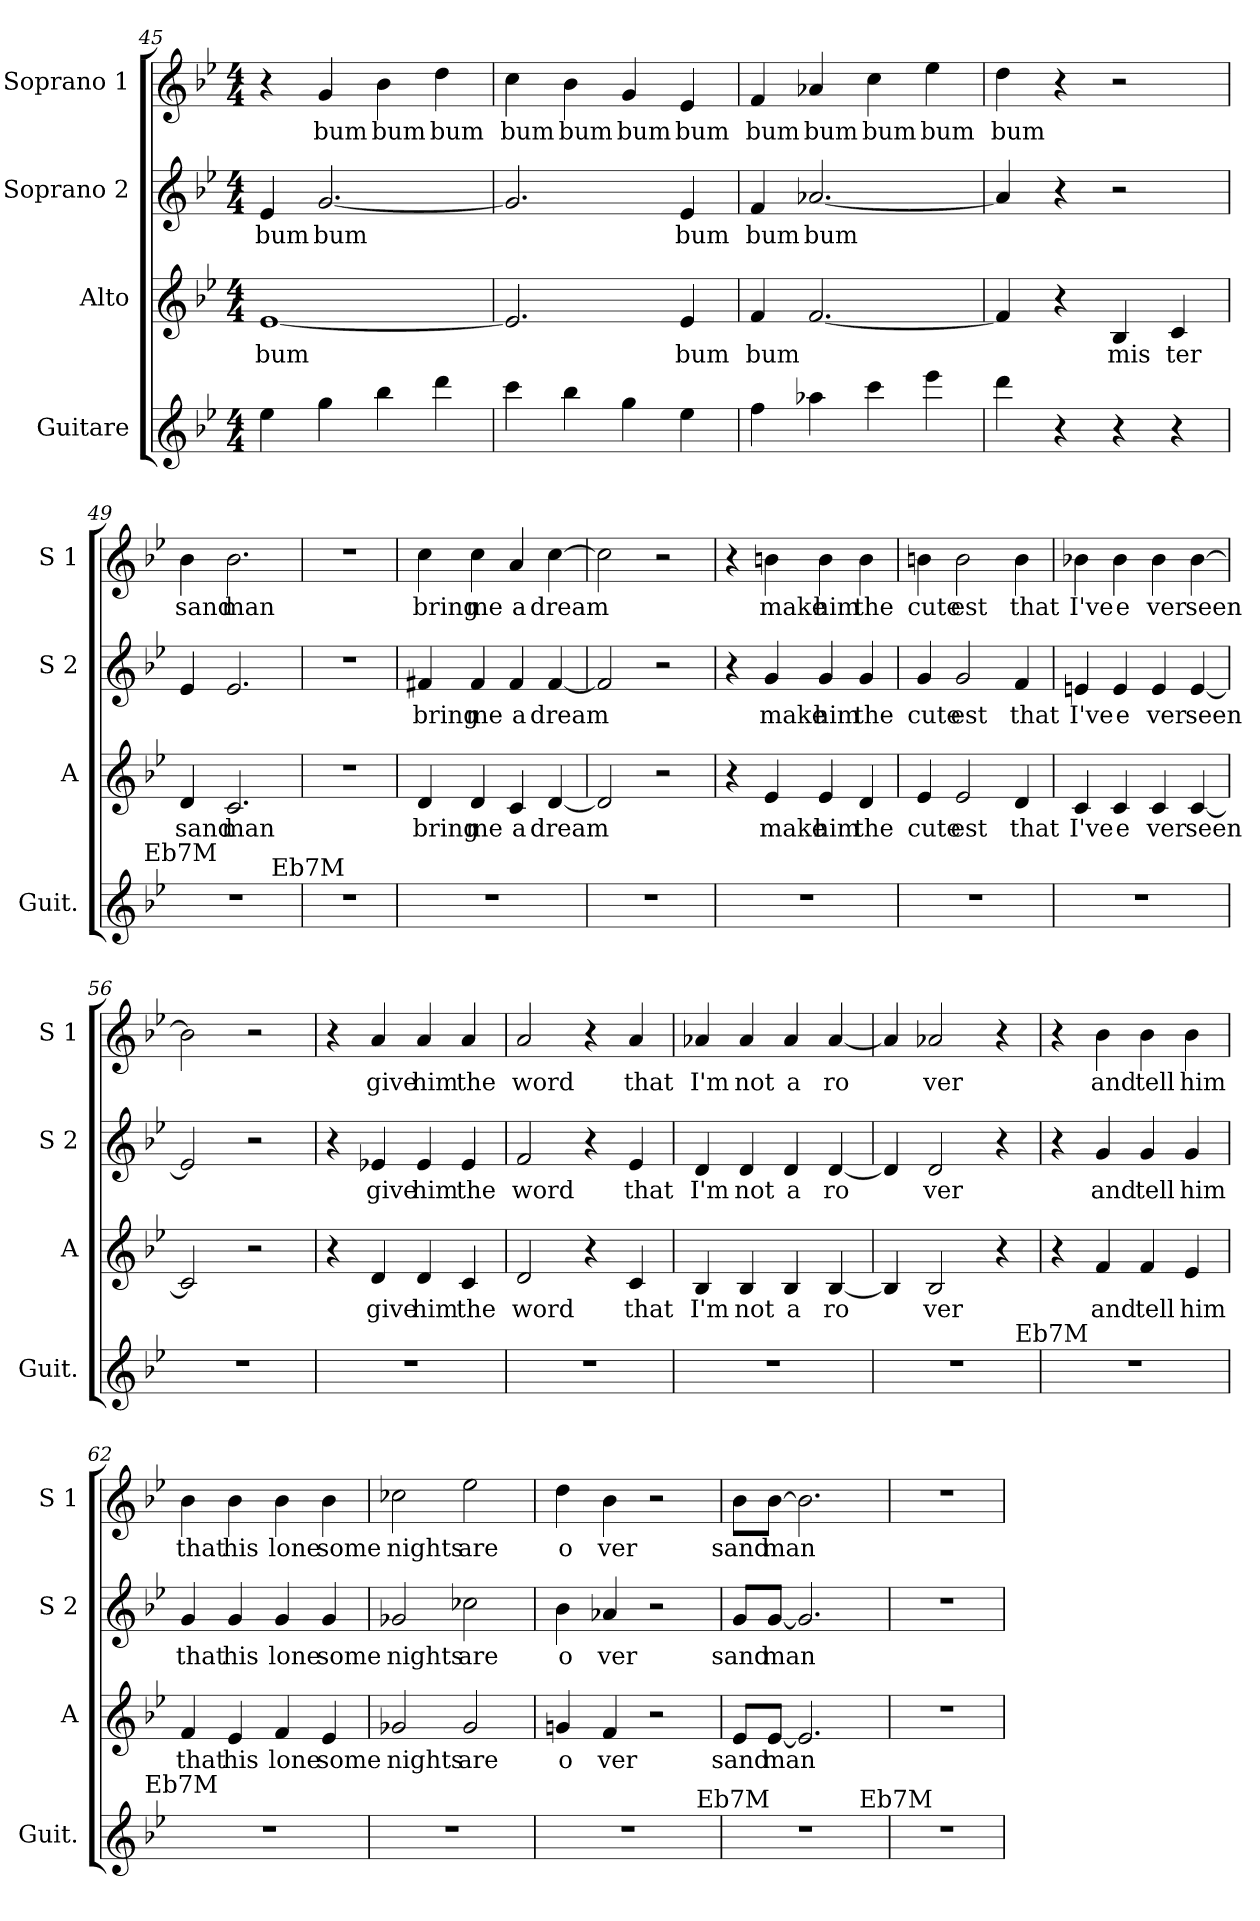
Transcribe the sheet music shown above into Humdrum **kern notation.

**kern	**kern	**text	**kern	**text	**kern	**text
*part4	*part3	*part3	*part2	*part2	*part1	*part1
*staff4	*staff3	*staff3	*staff2	*staff2	*staff1	*staff1
*I"Guitare	*I"Alto	*	*I"Soprano 2	*	*I"Soprano 1	*
*I'Guit.	*I'A	*	*I'S 2	*	*I'S 1	*
*clefG2	*clefG2	*	*clefG2	*	*clefG2	*
*ITrd7c12	*	*	*	*	*	*
*k[b-e-]	*k[b-e-]	*	*k[b-e-]	*	*k[b-e-]	*
*B-:	*B-:	*	*B-:	*	*B-:	*
*M4/4	*M4/4	*	*M4/4	*	*M4/4	*
=45	=45	=45	=45	=45	=45	=45
!	!	!LO:LY:b	!	!LO:LY:b	!	!
4e-\	[1e-	bum	4e-/	bum	4r	.
!	!	!	!	!LO:LY:b	!	!LO:LY:b
4g\	.	.	[2.g/	bum	4g/	bum
!	!	!	!	!	!	!LO:LY:b
4b-\	.	.	.	.	4b-\	bum
!	!	!	!	!	!	!LO:LY:b
4dd\	.	.	.	.	4dd\	bum
=46	=46	=46	=46	=46	=46	=46
!	!	!	!	!	!	!LO:LY:b
4cc\	2.e-/]	.	2.g/]	.	4cc\	bum
!	!	!	!	!	!	!LO:LY:b
4b-\	.	.	.	.	4b-\	bum
!	!	!	!	!	!	!LO:LY:b
4g\	.	.	.	.	4g/	bum
!	!	!LO:LY:b	!	!LO:LY:b	!	!LO:LY:b
4e-\	4e-/	bum	4e-/	bum	4e-/	bum
=47	=47	=47	=47	=47	=47	=47
!	!	!LO:LY:b	!	!LO:LY:b	!	!LO:LY:b
4f\	4f/	bum	4f/	bum	4f/	bum
!	!	!	!	!LO:LY:b	!	!LO:LY:b
4a-X\	[2.f/	.	[2.a-X/	bum	4a-X/	bum
!	!	!	!	!	!	!LO:LY:b
4cc\	.	.	.	.	4cc\	bum
!	!	!	!	!	!	!LO:LY:b
4ee-\	.	.	.	.	4ee-\	bum
!!LO:LB:g=z
=48	=48	=48	=48	=48	=48	=48
!	!	!	!	!	!	!LO:LY:b
4dd\	4f/]	.	4a-/]	.	4dd\	bum
4r	4r	.	4r	.	4r	.
!	!	!LO:LY:b	!	!	!	!
4r	4B-/	mis	2r	.	2r	.
!	!	!LO:LY:b	!	!	!	!
4r	4c/	ter	.	.	.	.
=49	=49	=49	=49	=49	=49	=49
!LO:TX:a:cj:t=Eb7M	!	!	!	!	!	!
!	!	!LO:LY:b	!	!	!	!LO:LY:b
1r	4d/	sand	4e-/	.	4b-\	sand
!	!	!LO:LY:b	!	!	!	!LO:LY:b
.	2.c/	man	2.e-/	.	2.b-\	man
=50	=50	=50	=50	=50	=50	=50
!LO:TX:a:cj:t=Eb7M	!	!	!	!	!	!
1r	1r	.	1r	.	1r	.
=51	=51	=51	=51	=51	=51	=51
!	!	!LO:LY:b	!	!LO:LY:b	!	!LO:LY:b
1r	4d/	bring	4f#X/	bring	4cc\	bring
!	!	!LO:LY:b	!	!LO:LY:b	!	!LO:LY:b
.	4d/	me	4f#/	me	4cc\	me
!	!	!LO:LY:b	!	!LO:LY:b	!	!LO:LY:b
.	4c/	a	4f#/	a	4a/	a
!	!	!LO:LY:b	!	!LO:LY:b	!	!LO:LY:b
.	[4d/	dream	[4f#/	dream	[4cc\	dream
=52	=52	=52	=52	=52	=52	=52
1r	2d/]	.	2f#/]	.	2cc\]	.
.	2r	.	2r	.	2r	.
=53	=53	=53	=53	=53	=53	=53
1r	4r	.	4r	.	4r	.
!	!	!LO:LY:b	!	!LO:LY:b	!	!LO:LY:b
.	4e-/	make	4g/	make	4bn\	make
!	!	!LO:LY:b	!	!LO:LY:b	!	!LO:LY:b
.	4e-/	him	4g/	him	4b\	him
!	!	!LO:LY:b	!	!LO:LY:b	!	!LO:LY:b
.	4d/	the	4g/	the	4b\	the
!!LO:LB:g=z
=54	=54	=54	=54	=54	=54	=54
!	!	!LO:LY:b	!	!LO:LY:b	!	!LO:LY:b
1r	4e-/	cute	4g/	cute	4bn\	cute
!	!	!LO:LY:b	!	!LO:LY:b	!	!LO:LY:b
.	2e-/	est	2g/	est	2b\	est
!	!	!LO:LY:b	!	!LO:LY:b	!	!LO:LY:b
.	4d/	that	4f/	that	4b\	that
=55	=55	=55	=55	=55	=55	=55
!	!	!LO:LY:b	!	!LO:LY:b	!	!LO:LY:b
1r	4c/	I've	4en/	I've	4b-X\	I've
!	!	!LO:LY:b	!	!LO:LY:b	!	!LO:LY:b
.	4c/	e	4e/	e	4b-\	e
!	!	!LO:LY:b	!	!LO:LY:b	!	!LO:LY:b
.	4c/	ver	4e/	ver	4b-\	ver
!	!	!LO:LY:b	!	!LO:LY:b	!	!LO:LY:b
.	[4c/	seen	[4e/	seen	[4b-\	seen
=56	=56	=56	=56	=56	=56	=56
1r	2c/]	.	2e/]	.	2b-\]	.
.	2r	.	2r	.	2r	.
=57	=57	=57	=57	=57	=57	=57
1r	4r	.	4r	.	4r	.
!	!	!LO:LY:b	!	!LO:LY:b	!	!LO:LY:b
.	4d/	give	4e-X/	give	4a/	give
!	!	!LO:LY:b	!	!LO:LY:b	!	!LO:LY:b
.	4d/	him	4e-/	him	4a/	him
!	!	!LO:LY:b	!	!LO:LY:b	!	!LO:LY:b
.	4c/	the	4e-/	the	4a/	the
=58	=58	=58	=58	=58	=58	=58
!	!	!LO:LY:b	!	!LO:LY:b	!	!LO:LY:b
1r	2d/	word	2f/	word	2a/	word
.	4r	.	4r	.	4r	.
!	!	!LO:LY:b	!	!LO:LY:b	!	!LO:LY:b
.	4c/	that	4e-/	that	4a/	that
=59	=59	=59	=59	=59	=59	=59
!	!	!LO:LY:b	!	!LO:LY:b	!	!LO:LY:b
1r	4B-/	I'm	4d/	I'm	4a-X/	I'm
!	!	!LO:LY:b	!	!LO:LY:b	!	!LO:LY:b
.	4B-/	not	4d/	not	4a-/	not
!	!	!LO:LY:b	!	!LO:LY:b	!	!LO:LY:b
.	4B-/	a	4d/	a	4a-/	a
!	!	!LO:LY:b	!	!LO:LY:b	!	!LO:LY:b
.	[4B-/	ro	[4d/	ro	[4a-/	ro
!!LO:PB:g=z
=60	=60	=60	=60	=60	=60	=60
1r	4B-/]	.	4d/]	.	4a-/]	.
!	!	!LO:LY:b	!	!LO:LY:b	!	!LO:LY:b
.	2B-/	ver	2d/	ver	2a-X/	ver
.	4r	.	4r	.	4r	.
=61	=61	=61	=61	=61	=61	=61
!LO:TX:a:cj:t=Eb7M	!	!	!	!	!	!
1r	4r	.	4r	.	4r	.
!	!	!LO:LY:b	!	!LO:LY:b	!	!LO:LY:b
.	4f/	and	4g/	and	4b-\	and
!	!	!LO:LY:b	!	!LO:LY:b	!	!LO:LY:b
.	4f/	tell	4g/	tell	4b-\	tell
!	!	!LO:LY:b	!	!LO:LY:b	!	!LO:LY:b
.	4e-/	him	4g/	him	4b-\	him
=62	=62	=62	=62	=62	=62	=62
!LO:TX:a:cj:t=Eb7M	!	!	!	!	!	!
!	!	!LO:LY:b	!	!LO:LY:b	!	!LO:LY:b
1r	4f/	that	4g/	that	4b-\	that
!	!	!LO:LY:b	!	!LO:LY:b	!	!LO:LY:b
.	4e-/	his	4g/	his	4b-\	his
!	!	!LO:LY:b	!	!LO:LY:b	!	!LO:LY:b
.	4f/	lone	4g/	lone	4b-\	lone
!	!	!LO:LY:b	!	!LO:LY:b	!	!LO:LY:b
.	4e-/	some	4g/	some	4b-\	some
=63	=63	=63	=63	=63	=63	=63
!	!	!LO:LY:b	!	!LO:LY:b	!	!LO:LY:b
1r	2g-X/	nights	2g-X/	nights	2cc-X\	nights
!	!	!LO:LY:b	!	!LO:LY:b	!	!LO:LY:b
.	2g-/	are	2cc-X\	are	2ee-\	are
=64	=64	=64	=64	=64	=64	=64
!	!	!LO:LY:b	!	!LO:LY:b	!	!LO:LY:b
1r	4gn/	o	4b-\	o	4dd\	o
!	!	!LO:LY:b	!	!LO:LY:b	!	!LO:LY:b
.	4f/	ver	4a-X/	ver	4b-\	ver
.	2r	.	2r	.	2r	.
=65	=65	=65	=65	=65	=65	=65
!LO:TX:a:cj:t=Eb7M	!	!	!	!	!	!
!	!	!LO:LY:b	!	!LO:LY:b	!	!LO:LY:b
1r	8e-/L	sand	8g/L	sand	8b-\L	sand
!	!	!LO:LY:b	!	!LO:LY:b	!	!LO:LY:b
.	[8e-/J	man	[8g/J	man	[8b-\J	man
.	2.e-/]	.	2.g/]	.	2.b-\]	.
!!LO:LB:g=z
=66	=66	=66	=66	=66	=66	=66
!LO:TX:a:cj:t=Eb7M	!	!	!	!	!	!
1r	1r	.	1r	.	1r	.
=	=	=	=	=	=	=
*-	*-	*-	*-	*-	*-	*-
